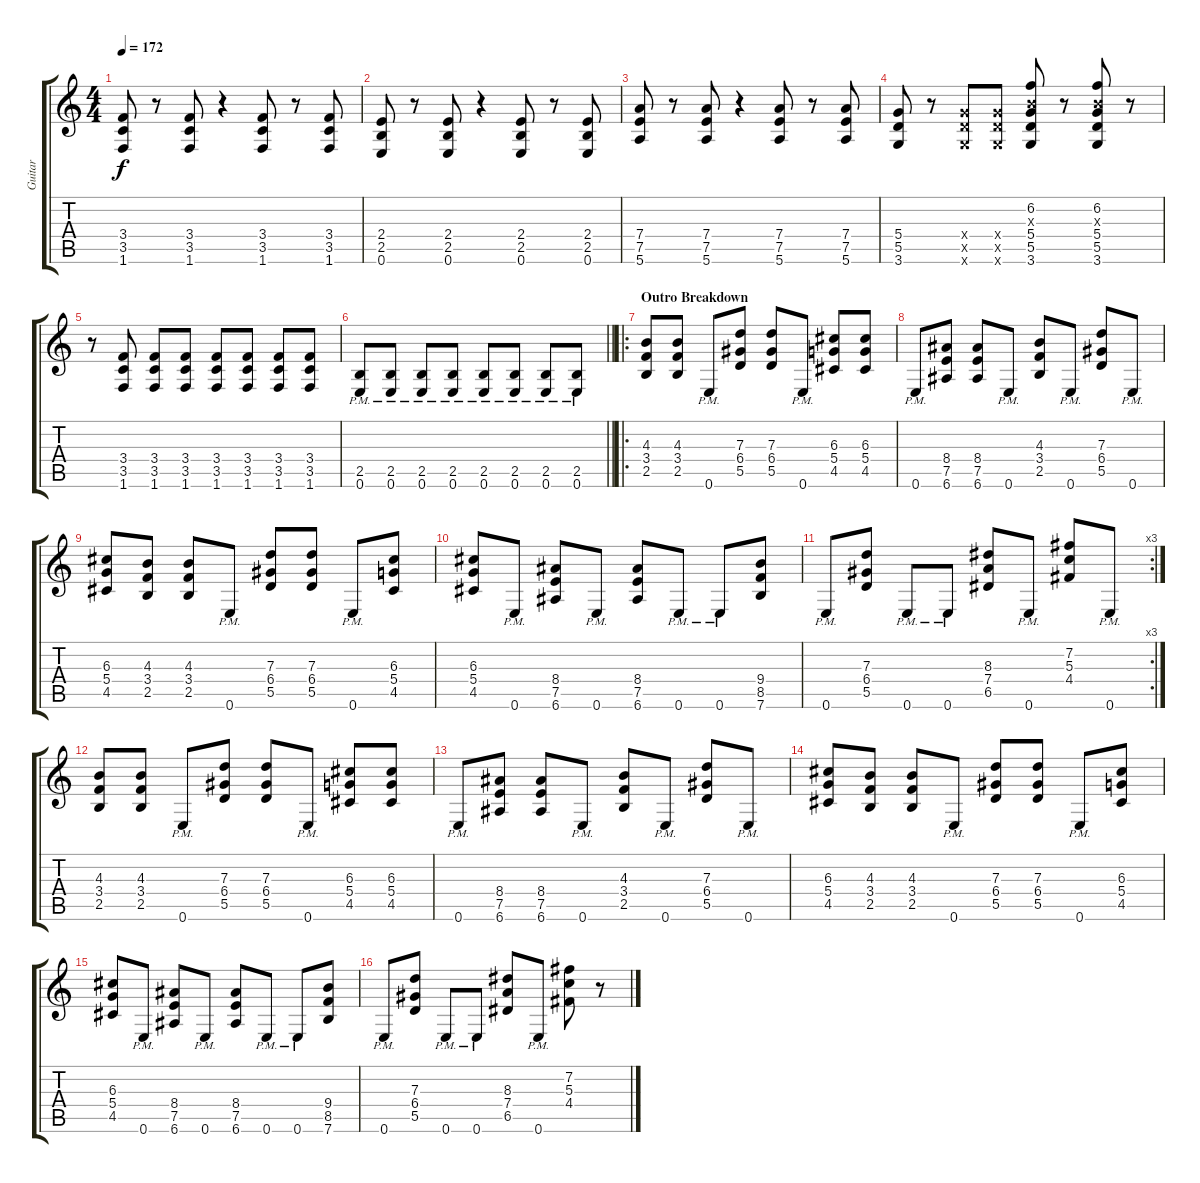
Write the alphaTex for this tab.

\track ("Guitar" "Guitar") {instrument distortionguitar}
\staff {score tabs}
\tuning (E4 B3 G3 D3 A2 E2) {hide}
\ts (4 4)
\tempo 172
\clef g2
\ks aminor
(3.4 3.5 1.6).8{dy f} r.8 (3.4 3.5 1.6).8 r.4 (3.4 3.5 1.6).8 r.8 (3.4 3.5 1.6).8 |
(2.4 2.5 0.6).8 r.8 (2.4 2.5 0.6).8 r.4 (2.4 2.5 0.6).8 r.8 (2.4 2.5 0.6).8 |
(7.4 7.5 5.6).8 r.8 (7.4 7.5 5.6).8 r.4 (7.4 7.5 5.6).8 r.8 (7.4 7.5 5.6).8 |
(5.4 5.5 3.6).8 r.8 (5.4{x} 5.5{x} 3.6{x}).8 (5.4{x} 5.5{x} 3.6{x}).8 (6.2 4.3{x} 5.4 5.5 3.6).8 r.8 (6.2 4.3{x} 5.4 5.5 3.6).8 r.8 |
r.8 (3.4 3.5 1.6).8 (3.4 3.5 1.6).8 (3.4 3.5 1.6).8 (3.4 3.5 1.6).8 (3.4 3.5 1.6).8 (3.4 3.5 1.6).8 (3.4 3.5 1.6).8 |
\barLineRight lightlight
(2.5{pm} 0.6{pm}).8 (2.5{pm} 0.6{pm}).8 (2.5{pm} 0.6{pm}).8 (2.5{pm} 0.6{pm}).8 (2.5{pm} 0.6{pm}).8 (2.5{pm} 0.6{pm}).8 (2.5{pm} 0.6{pm}).8 (2.5{pm} 0.6{pm}).8 |
\ro
\section ("" "Outro Breakdown")
(4.3 3.4 2.5).8 (4.3 3.4 2.5).8 0.6{pm}.8 (7.3 6.4 5.5).8 (7.3 6.4 5.5).8 0.6{pm}.8 (6.3 5.4 4.5).8 (6.3 5.4 4.5).8 |
0.6{pm}.8 (8.4 7.5 6.6).8 (8.4 7.5 6.6).8 0.6{pm}.8 (4.3 3.4 2.5).8 0.6{pm}.8 (7.3 6.4 5.5).8 0.6{pm}.8 |
(6.3 5.4 4.5).8 (4.3 3.4 2.5).8 (4.3 3.4 2.5).8 0.6{pm}.8 (7.3 6.4 5.5).8 (7.3 6.4 5.5).8 0.6{pm}.8 (6.3 5.4 4.5).8 |
(6.3 5.4 4.5).8 0.6{pm}.8 (8.4 7.5 6.6).8 0.6{pm}.8 (8.4 7.5 6.6).8 0.6{pm}.8 0.6{pm}.8 (9.4 8.5 7.6).8 |
\rc 3
0.6{pm}.8 (7.3 6.4 5.5).8 0.6{pm}.8 0.6{pm}.8 (8.3 7.4 6.5).8 0.6{pm}.8 (7.2 5.3 4.4).8 0.6{pm}.8 |
(4.3 3.4 2.5).8 (4.3 3.4 2.5).8 0.6{pm}.8 (7.3 6.4 5.5).8 (7.3 6.4 5.5).8 0.6{pm}.8 (6.3 5.4 4.5).8 (6.3 5.4 4.5).8 |
0.6{pm}.8 (8.4 7.5 6.6).8 (8.4 7.5 6.6).8 0.6{pm}.8 (4.3 3.4 2.5).8 0.6{pm}.8 (7.3 6.4 5.5).8 0.6{pm}.8 |
(6.3 5.4 4.5).8 (4.3 3.4 2.5).8 (4.3 3.4 2.5).8 0.6{pm}.8 (7.3 6.4 5.5).8 (7.3 6.4 5.5).8 0.6{pm}.8 (6.3 5.4 4.5).8 |
(6.3 5.4 4.5).8 0.6{pm}.8 (8.4 7.5 6.6).8 0.6{pm}.8 (8.4 7.5 6.6).8 0.6{pm}.8 0.6{pm}.8 (9.4 8.5 7.6).8 |
0.6{pm}.8 (7.3 6.4 5.5).8 0.6{pm}.8 0.6{pm}.8 (8.3 7.4 6.5).8 0.6{pm}.8 (7.2 5.3 4.4).8 r.8
